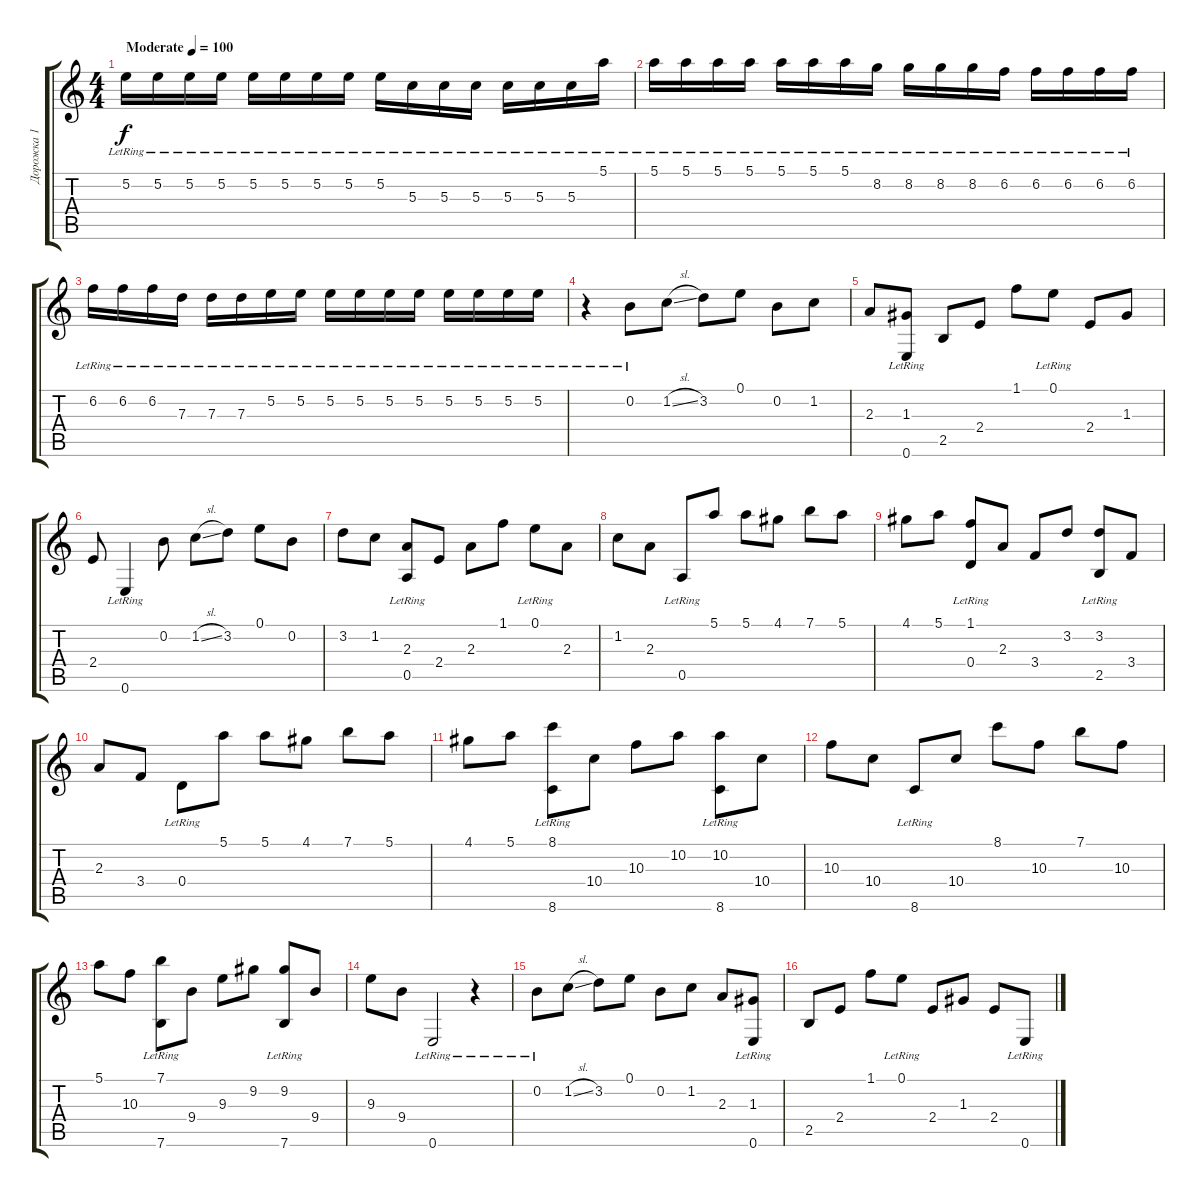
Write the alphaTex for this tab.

\track ("Дорожка 1" "Дорожка 1") {instrument electricguitarjazz}
\staff {score tabs}
\tuning (E4 B3 G3 D3 A2 E2) {hide}
\ts (4 4)
\tempo (100 "Moderate")
\clef g2
\ks c
5.2{lr}.16{dy f instrument electricguitarjazz} 5.2{lr}.16 5.2{lr}.16 5.2{lr}.16 5.2{lr}.16 5.2{lr}.16 5.2{lr}.16 5.2{lr}.16 5.2{lr}.16 5.3{lr}.16 5.3{lr}.16 5.3{lr}.16 5.3{lr}.16 5.3{lr}.16 5.3{lr}.16 5.1{lr}.16 |
5.1{lr}.16 5.1{lr}.16 5.1{lr}.16 5.1{lr}.16 5.1{lr}.16 5.1{lr}.16 5.1{lr}.16 8.2{lr}.16 8.2{lr}.16 8.2{lr}.16 8.2{lr}.16 6.2{lr}.16 6.2{lr}.16 6.2{lr}.16 6.2{lr}.16 6.2{lr}.16 |
6.2{lr}.16 6.2{lr}.16 6.2{lr}.16 7.3{lr}.16 7.3{lr}.16 7.3{lr}.16 5.2{lr}.16 5.2{lr}.16 5.2{lr}.16 5.2{lr}.16 5.2{lr}.16 5.2{lr}.16 5.2{lr}.16 5.2{lr}.16 5.2{lr}.16 5.2{lr}.16 |
r.4 0.2{lr}.8 1.2{sl}.8 3.2.8 0.1.8 0.2.8 1.2.8 |
2.3.8 (1.3{lr} 0.6).8 2.5.8 2.4.8 1.1.8 0.1{lr}.8 2.4.8 1.3.8 |
2.4.8 0.6{lr}.4 0.2.8 1.2{sl}.8 3.2.8 0.1.8 0.2.8 |
3.2.8 1.2.8 (2.3{lr} 0.5).8 2.4.8 2.3.8 1.1.8 0.1{lr}.8 2.3.8 |
1.2.8 2.3.8 0.5{lr}.8 5.1.8 5.1.8 4.1.8 7.1.8 5.1.8 |
4.1.8 5.1.8 (1.1{lr} 0.4).8 2.3.8 3.4.8 3.2.8 (3.2{lr} 2.5).8 3.4.8 |
2.3.8 3.4.8 0.4{lr}.8 5.1.8 5.1.8 4.1.8 7.1.8 5.1.8 |
4.1.8 5.1.8 (8.1{lr} 8.6).8 10.4.8 10.3.8 10.2.8 (10.2{lr} 8.6).8 10.4.8 |
10.3.8 10.4.8 8.6{lr}.8 10.4.8 8.1.8 10.3.8 7.1.8 10.3.8 |
5.1.8 10.3.8 (7.1{lr} 7.6).8 9.4.8 9.3.8 9.2.8 (9.2{lr} 7.6).8 9.4.8 |
9.3.8 9.4.8 0.6{lr}.2 r.4 |
0.2{lr}.8 1.2{sl}.8 3.2.8 0.1.8 0.2.8 1.2.8 2.3.8 (1.3{lr} 0.6).8 |
2.5.8 2.4.8 1.1.8 0.1{lr}.8 2.4.8 1.3.8 2.4.8 0.6{lr}.8
